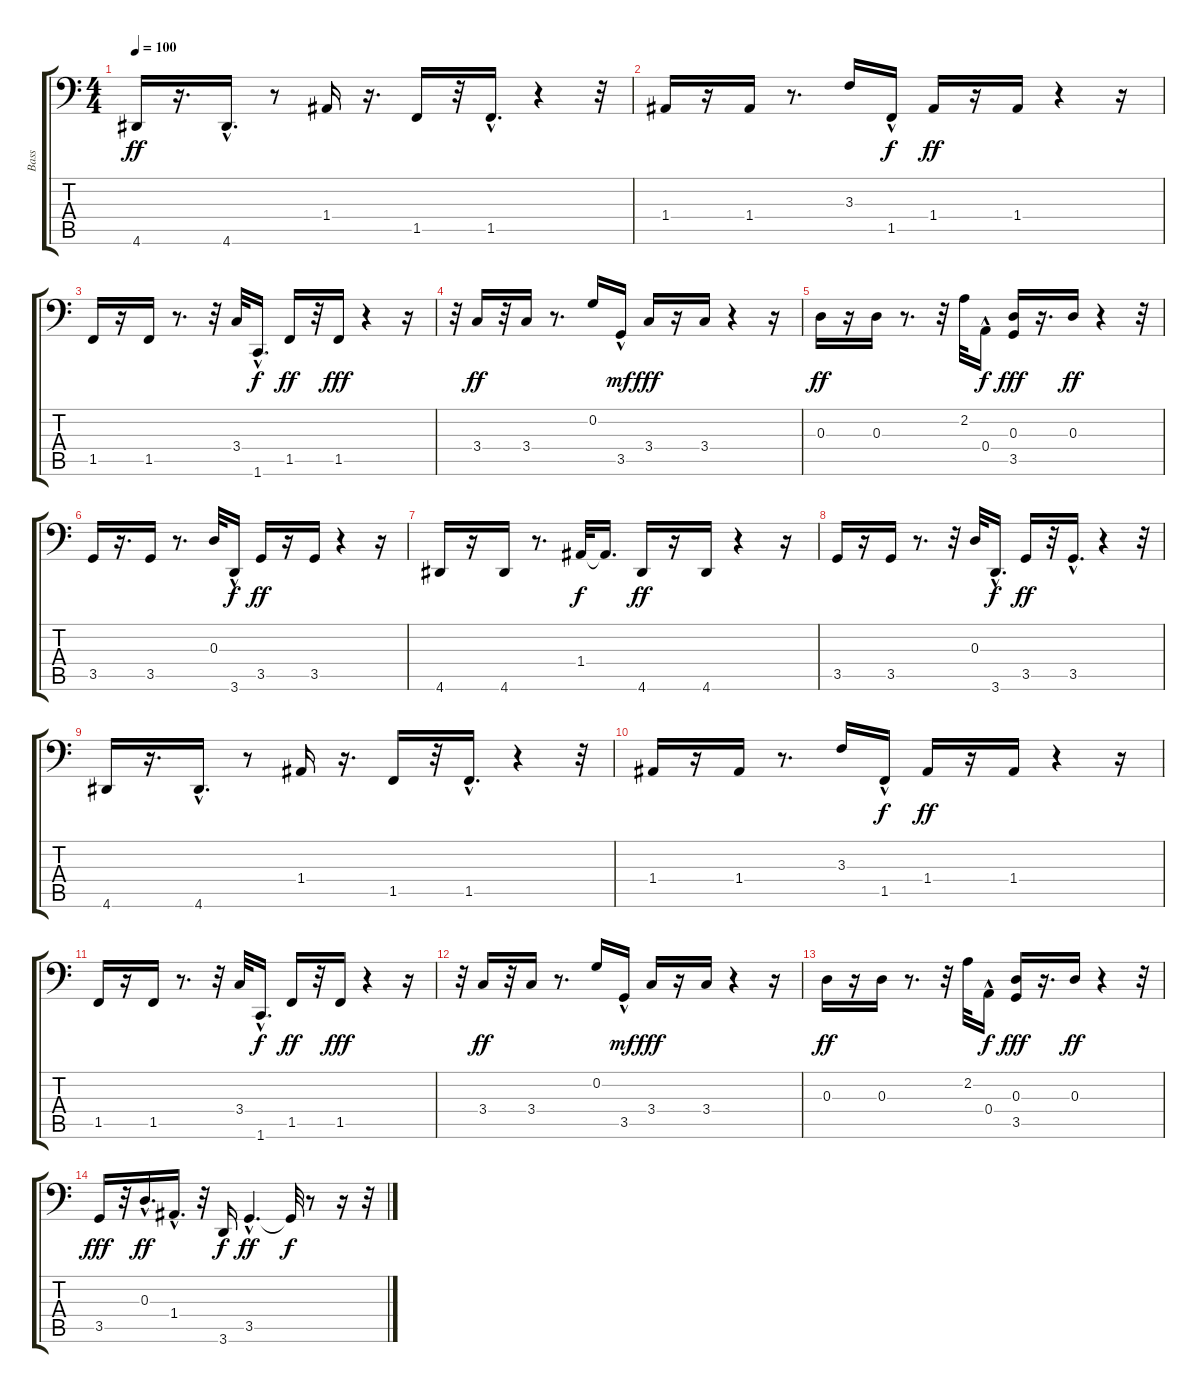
\track ("Bass" "Bass") {instrument fretlessbass}
\staff {score tabs}
\tuning (C3 G2 D2 A1 E1 B0) {hide}
\ts (4 4)
\tempo 100
\clef f4
\ks c
4.6.16{dy ff} r.16{d} 4.6{hac}.16{d} r.8 1.4.16 r.16{d} 1.5.16 r.32 1.5{hac}.16{d} r.4 r.32 |
1.4.16 r.16 1.4.16 r.8{d} 3.3.16 1.5{hac}.16{dy f} 1.4.16{dy ff} r.16 1.4.16 r.4 r.16 |
1.5.16 r.16 1.5.16 r.8{d} r.32 3.4.32 1.6{hac}.16{d dy f} 1.5.16{dy ff} r.32 1.5.16{dy fff} r.4 r.16 |
r.32 3.4.16{dy ff} r.32 3.4.16 r.8{d} 0.2.16 3.5{hac}.16{dy mf} 3.4.16{dy fff} r.16 3.4.16 r.4 r.16 |
0.3.16{dy ff} r.16 0.3.16 r.8{d} r.32 2.2.32 0.4{hac}.16{dy f} (0.3 3.5).16{dy fff} r.16{d} 0.3.16{dy ff} r.4 r.32 |
3.5.16 r.16{d} 3.5.16 r.8{d} 0.3.32 3.6{hac}.16{dy f} 3.5.16{dy ff} r.16 3.5.16 r.4 r.16 |
4.6.16 r.16 4.6.16 r.8{d} 1.4.32{dy f} 1.4{t}.16{d} 4.6.16{dy ff} r.16 4.6.16 r.4 r.16 |
3.5.16 r.16 3.5.16 r.8{d} r.32 0.3.32 3.6{hac}.16{d dy f} 3.5.16{dy ff} r.32 3.5{hac}.16{d} r.4 r.32 |
4.6.16 r.16{d} 4.6{hac}.16{d} r.8 1.4.16 r.16{d} 1.5.16 r.32 1.5{hac}.16{d} r.4 r.32 |
1.4.16 r.16 1.4.16 r.8{d} 3.3.16 1.5{hac}.16{dy f} 1.4.16{dy ff} r.16 1.4.16 r.4 r.16 |
1.5.16 r.16 1.5.16 r.8{d} r.32 3.4.32 1.6{hac}.16{d dy f} 1.5.16{dy ff} r.32 1.5.16{dy fff} r.4 r.16 |
r.32 3.4.16{dy ff} r.32 3.4.16 r.8{d} 0.2.16 3.5{hac}.16{dy mf} 3.4.16{dy fff} r.16 3.4.16 r.4 r.16 |
0.3.16{dy ff} r.16 0.3.16 r.8{d} r.32 2.2.32 0.4{hac}.16{dy f} (0.3 3.5).16{dy fff} r.16{d} 0.3.16{dy ff} r.4 r.32 |
3.5.16{dy fff} r.32 0.3{hac}.16{d dy ff} 1.4{hac}.16{d} r.32 3.6.16{dy f} 3.5{hac}.4{d dy ff} 3.5{t}.32{dy f} r.8 r.16 r.32
